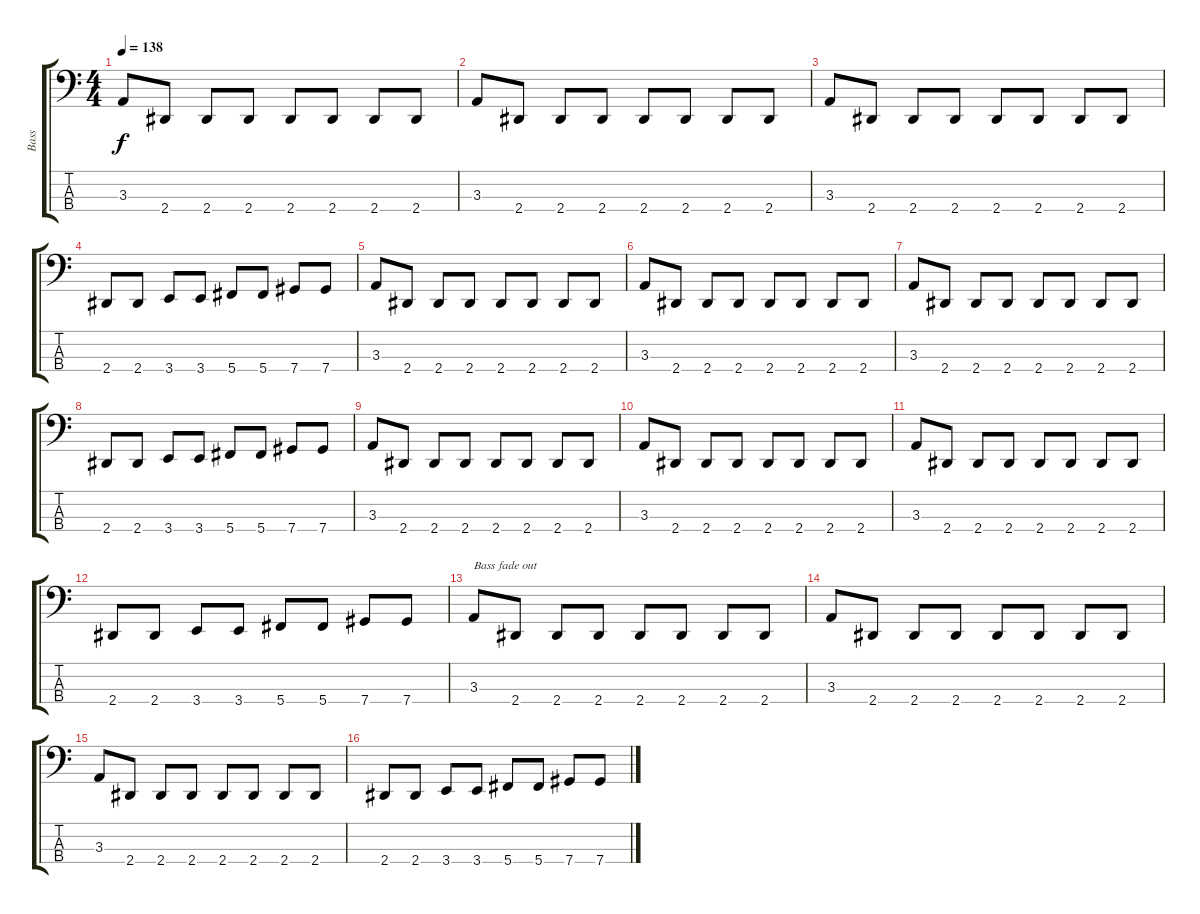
\track ("Bass" "Bass") {instrument electricbasspick}
\staff {score tabs}
\tuning (E2 B1 Gb1 Db1) {hide}
\ts (4 4)
\tempo 138
\clef f4
\ks c
3.3.8{dy f} 2.4.8 2.4.8 2.4.8 2.4.8 2.4.8 2.4.8 2.4.8 |
3.3.8 2.4.8 2.4.8 2.4.8 2.4.8 2.4.8 2.4.8 2.4.8 |
3.3.8 2.4.8 2.4.8 2.4.8 2.4.8 2.4.8 2.4.8 2.4.8 |
2.4.8 2.4.8 3.4.8 3.4.8 5.4.8 5.4.8 7.4.8 7.4.8 |
3.3.8 2.4.8 2.4.8 2.4.8 2.4.8 2.4.8 2.4.8 2.4.8 |
3.3.8 2.4.8 2.4.8 2.4.8 2.4.8 2.4.8 2.4.8 2.4.8 |
3.3.8 2.4.8 2.4.8 2.4.8 2.4.8 2.4.8 2.4.8 2.4.8 |
2.4.8 2.4.8 3.4.8 3.4.8 5.4.8 5.4.8 7.4.8 7.4.8 |
3.3.8 2.4.8 2.4.8 2.4.8 2.4.8 2.4.8 2.4.8 2.4.8 |
3.3.8 2.4.8 2.4.8 2.4.8 2.4.8 2.4.8 2.4.8 2.4.8 |
3.3.8 2.4.8 2.4.8 2.4.8 2.4.8 2.4.8 2.4.8 2.4.8 |
2.4.8 2.4.8 3.4.8 3.4.8 5.4.8 5.4.8 7.4.8 7.4.8 |
3.3.8{txt "Bass fade out" volume 15} 2.4.8 2.4.8 2.4.8 2.4.8 2.4.8 2.4.8 2.4.8 |
3.3.8{volume 14} 2.4.8 2.4.8 2.4.8 2.4.8 2.4.8 2.4.8 2.4.8 |
3.3.8{volume 13} 2.4.8 2.4.8 2.4.8 2.4.8 2.4.8 2.4.8 2.4.8 |
2.4.8{volume 12} 2.4.8 3.4.8 3.4.8 5.4.8 5.4.8 7.4.8 7.4.8
